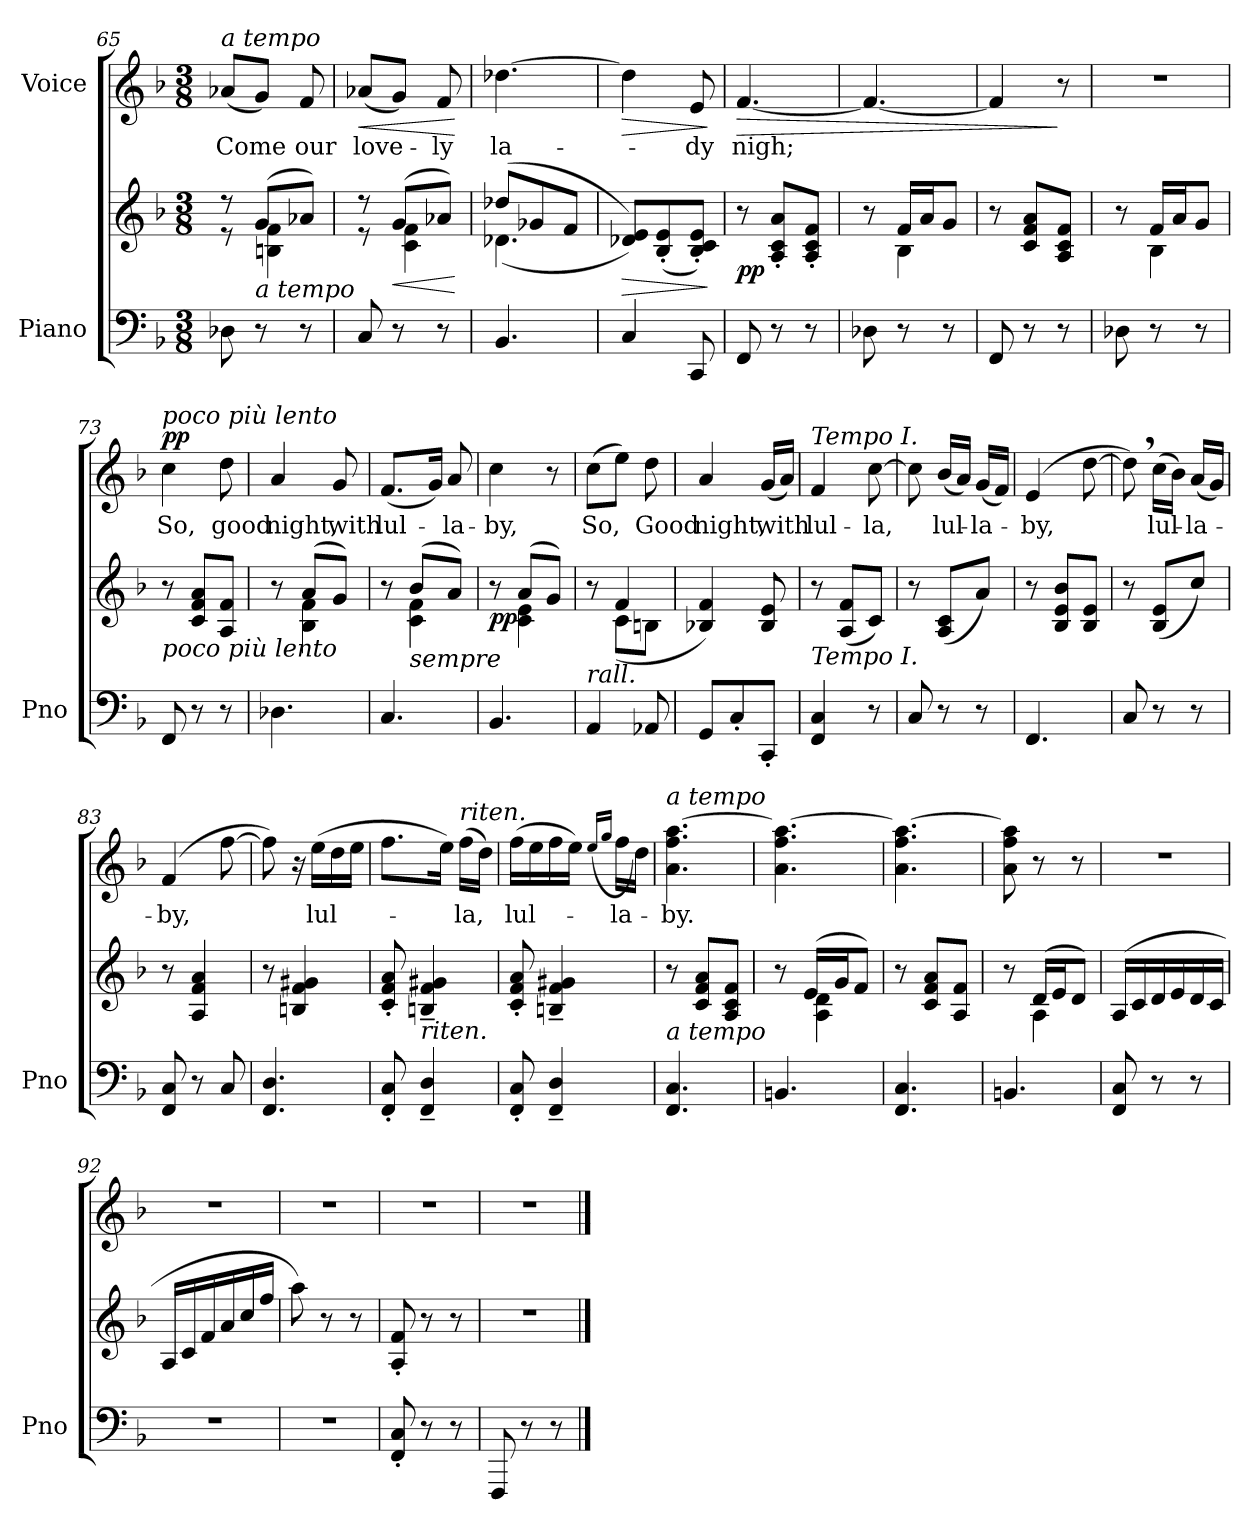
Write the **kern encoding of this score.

**kern	**kern	**dynam	**kern	**text	**dynam
*part2	*part2	*part2	*part1	*part1	*part1
*staff3	*staff2	*staff2/3	*staff1	*staff1	*staff1
*I"Piano	*	*	*I"Voice	*	*
*I'Pno	*	*	*	*	*
*clefF4	*clefG2	*	*clefG2	*	*
*k[b-]	*k[b-]	*	*k[b-]	*	*
*M3/8	*M3/8	*	*M3/8	*	*
=65	=65	=65	=65	=65	=65
*	*^	*	*	*	*
!	!	!	!	!LO:TX:a:i:t=a tempo	!	!
8D-X\	8r	8r	.	(8a-X/L	Come	.
!	!LO:TX:b:i:t=a tempo	!	!	!	!	!
8r	(8g/L	4Bn\ 4f\	.	8g/J)	.	.
8r	8a-X/J)	.	.	8f/	our	.
=66	=66	=66	=66	=66	=66	=66
!	!	!	!	!	!	!LO:HP:b
8C/	8r	8r	.	(8a-X/L	love-	<
!	!	!	!LO:HP:b	!	!	!
8r	(8g/L	4c\ 4f\	<	8g/J)	.	.
8r	8a-X/J)	.	.	8f/	-ly	.
*	*v	*v	*	*	*	*
.	.	[	.	.	[
=67	=67	=67	=67	=67	=67
*	*^	*	*	*	*
4.BB-/	(8dd-X/L	(4.d-X\	.	[4.dd-X\	la-	.
.	8g-X/	.	.	.	.	.
.	8f/J	.	.	.	.	.
*	*v	*v	*	*	*	*
=68	=68	=68	=68	=68	=68
!	!	!LO:HP:b	!	!	!LO:HP:b
4C/	8d-X/ 8e/L))	>	4dd-\]	.	>
.	(8B-/' 8e/'	.	.	.	.
8CC/	8B-/' 8c/' 8e/'J)	.	8e/	-dy	.
.	.	]	.	.	]
=69	=69	=69	=69	=69	=69
!	!	!LO:DY:b	!	!	!LO:HP:b
8FF/	8r	pp	[4.f/	nigh;	>
8r	8A/' 8c/' 8a/'L	.	.	.	.
8r	8A/' 8c/' 8f/'J	.	.	.	.
=70	=70	=70	=70	=70	=70
*	*^	*	*	*	*
8D-X\	8r	8ryy	.	4.f/_	.	.
8r	16f/LL	4B-\	.	.	.	.
.	16a/J	.	.	.	.	.
8r	8g/J	.	.	.	.	.
*	*v	*v	*	*	*	*
=71	=71	=71	=71	=71	=71
8FF/	8r	.	4f/]	.	.
8r	8c/ 8f/ 8a/L	.	.	.	.
8r	8A/ 8c/ 8f/J	.	8r	.	]
=72	=72	=72	=72	=72	=72
*	*^	*	*	*	*
8D-X\	8r	8ryy	.	4.r	.	.
8r	16f/LL	4B-\	.	.	.	.
.	16a/J	.	.	.	.	.
8r	8g/J	.	.	.	.	.
*	*v	*v	*	*	*	*
=73	=73	=73	=73	=73	=73
!	!	!	!LO:TX:a:i:t=poco più lento	!	!
!	!LO:TX:b:i:t=poco più lento	!	!	!	!
!	!	!	!	!	!LO:DY:a
8FF/	8r	.	4cc\	So,	pp
8r	8c/ 8f/ 8a/L	.	.	.	.
8r	8A/ 8f/J	.	8dd\	good	.
=74	=74	=74	=74	=74	=74
*	*^	*	*	*	*
4.D-X\	8r	8ryy	.	4a/	night,	.
.	(8a/L	4B-\ 4f\	.	.	.	.
.	8g/J)	.	.	8g/	with	.
=75	=75	=75	=75	=75	=75	=75
4.C/	8r	8ryy	.	(8.f/L	lul-	.
!	!LO:TX:b:i:t=sempre	!	!	!	!	!
.	(8b-/L	4c\ 4f\	.	.	.	.
.	.	.	.	16g/Jk)	.	.
.	8a/J)	.	.	8a/	-la-	.
=76	=76	=76	=76	=76	=76	=76
!	!	!	!LO:DY:b	!	!	!
4.BB-/	8r	8ryy	pp	4cc\	-by,	.
.	(8a/L	4c\ 4e\	.	.	.	.
.	8g/J)	.	.	8r	.	.
=77	=77	=77	=77	=77	=77	=77
!	!LO:TX:b:i:t=rall.	!	!	!	!	!
!	!	!	!	!	!	!LO:DY:a
!	!	!	!	!	!	!LO:DY:n=1:a
4AA/	8r	8ryy	.	(8cc\L	So,	other-dynamics pp
.	4f/	(8c\L	.	8ee\J)	.	.
8AA-X/	.	8Bn\J	.	8dd\	Good	.
*	*v	*v	*	*	*	*
=78	=78	=78	=78	=78	=78
8GG/L	4B-X/ 4f/)	.	4a/	night,	.
8C'/	.	.	.	.	.
8CC'/J	8B-/ 8e/	.	(16g/LL	with	.
.	.	.	16a/JJ)	.	.
=79	=79	=79	=79	=79	=79
!	!	!	!LO:TX:a:i:t=Tempo I.	!	!
!	!LO:TX:b:i:t=Tempo I.	!	!	!	!
4FF/ 4C/	8r	.	4f/	lul-	.
.	(8A/ 8f/L	.	.	.	.
!	!	!	!	!	!LO:DY:a
!	!	!	!	!	!LO:DY:n=1:a
!	!	!	!	!	!LO:DY:n=2:a
8r	8c/J)	.	[8cc\	-la,	other-dynamics pp other-dynamics
=80	=80	=80	=80	=80	=80
8C/	8r	.	8cc\]	.	.
!	!	!LO:DY:b	!	!	!
!	!	!LO:DY:n=1:b	!	!	!
8r	(8A/ 8c/L	other-dynamics pp	(16b-/LL	lul-	.
.	.	.	16a/JJ)	.	.
8r	8a/J)	.	(16g/LL	-la-	.
.	.	.	16f/JJ)	.	.
=81	=81	=81	=81	=81	=81
4.FF/	8r	.	(4e/	-by,	.
.	8B-/ 8e/ 8b-/L	.	.	.	.
.	8B-/ 8e/J	.	[8dd\	.	.
=82	=82	=82	=82	=82	=82
8C/	8r	.	8dd,\])	.	.
8r	(8B-/ 8e/L	.	(16cc\LL	lul-	.
.	.	.	16b-\JJ)	.	.
8r	8cc/J)	.	(16a/LL	-la-	.
.	.	.	16g/JJ)	.	.
=83	=83	=83	=83	=83	=83
8FF/ 8C/	8r	.	(4f/	-by,	.
8r	4A/ 4f/ 4a/	.	.	.	.
8C/	.	.	[8ff\	.	.
=84	=84	=84	=84	=84	=84
4.FF/ 4.D/	8r	.	8ff\])	.	.
.	4Bn/ 4f/ 4g#X/	.	16r	.	.
.	.	.	(16ee\LL	lul-	.
.	.	.	16dd\	.	.
.	.	.	16ee\JJ	.	.
=85	=85	=85	=85	=85	=85
8FF/' 8C/'	8c/' 8f/' 8a/'	.	8.ff\L	.	.
!	!LO:TX:b:i:t=riten.	!	!	!	!
4FF/~ 4D/~	4Bn/~ 4f/~ 4g#X/~	.	.	.	.
.	.	.	16ee\Jk)	.	.
!	!	!	!LO:TX:a:i:t=riten.	!	!
.	.	.	(16ff\LL	-la,	.
.	.	.	16dd\JJ)	.	.
=86	=86	=86	=86	=86	=86
8FF/' 8C/'	8c/' 8f/' 8a/'	.	(16ff\LL	lul-	.
.	.	.	16ee\	.	.
4FF/~ 4D/~	4Bn/~ 4f/~ 4g#X/~	.	16ff\	.	.
.	.	.	16ee\JJ)	.	.
.	.	.	(>16qee/LL	.	.
.	.	.	16qgg/JJ	.	.
.	.	.	16ff\LL	-la-	.
.	.	.	16dd\JJ)	.	.
=87	=87	=87	=87	=87	=87
!	!	!	!LO:TX:a:i:t=a tempo	!	!
!	!LO:TX:b:i:t=a tempo	!	!	!	!
4.FF/ 4.C/	8r	.	4.a\ 4.ff\ [4.aa\	-by.	.
.	8c/ 8f/ 8a/L	.	.	.	.
.	8A/ 8c/ 8f/J	.	.	.	.
=88	=88	=88	=88	=88	=88
*	*^	*	*	*	*
4.BBn/	8r	8ryy	.	4.a\ 4.ff\ 4.aa\_	.	.
.	(16e/LL	4A\ 4d\	.	.	.	.
.	16g/J	.	.	.	.	.
.	8f/J)	.	.	.	.	.
*	*v	*v	*	*	*	*
=89	=89	=89	=89	=89	=89
4.FF/ 4.C/	8r	.	4.a\ 4.ff\ 4.aa\_	.	.
.	8c/ 8f/ 8a/L	.	.	.	.
.	8A/ 8f/J	.	.	.	.
=90	=90	=90	=90	=90	=90
*	*^	*	*	*	*
4.BBn/	8r	8ryy	.	8a\ 8ff\ 8aa\]	.	.
.	(16d/LL	4A\	.	8r	.	.
.	16e/J	.	.	.	.	.
.	8d/J)	.	.	8r	.	.
*	*v	*v	*	*	*	*
=91	=91	=91	=91	=91	=91
8FF/ 8C/	(16A/LL	.	4.r	.	.
.	16c/	.	.	.	.
8r	16d/	.	.	.	.
.	16e/	.	.	.	.
8r	16d/	.	.	.	.
.	16c/JJ	.	.	.	.
=92	=92	=92	=92	=92	=92
4.r	16A/LL	.	4.r	.	.
.	16c/	.	.	.	.
.	16f/	.	.	.	.
.	16a/	.	.	.	.
.	16cc/	.	.	.	.
.	16ff/JJ	.	.	.	.
=93	=93	=93	=93	=93	=93
4.r	8aa\)	.	4.r	.	.
.	8r	.	.	.	.
.	8r	.	.	.	.
=94	=94	=94	=94	=94	=94
8FF/' 8C/'	8A/' 8f/'	.	4.r	.	.
8r	8r	.	.	.	.
8r	8r	.	.	.	.
=95	=95	=95	=95	=95	=95
8FFF/	4.r	.	4.r	.	.
8r	.	.	.	.	.
8r	.	.	.	.	.
==	==	==	==	==	==
*-	*-	*-	*-	*-	*-
